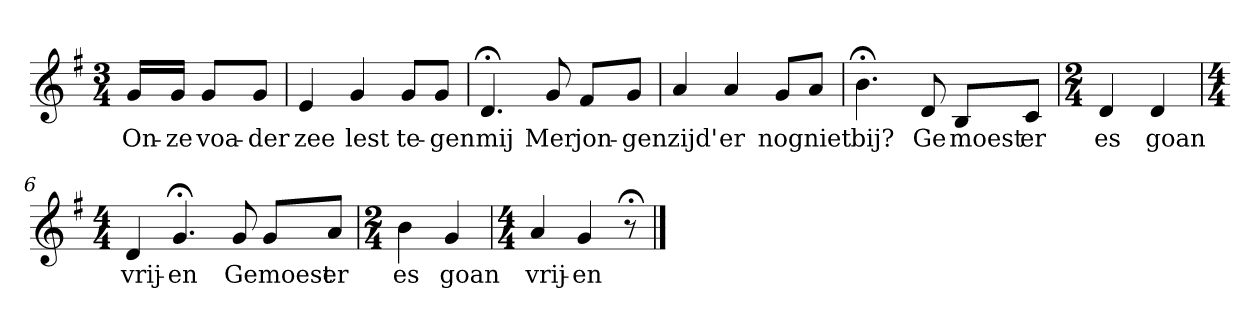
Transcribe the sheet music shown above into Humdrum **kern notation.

**kern	**text
*part1	*part1
*staff1	*staff1
*k[f#]	*
*G:	*
*M3/4	*
*MM120	*
=	=
16gLL	On-
16gJJ	-ze
8gL	voa-
8gJ	-der
=1	=1
4e	zee
4g	lest
8gL	te-
8gJ	-gen
=2	=2
4.d;<	mij
8g	Mer
8f#L	jon-
8gJ	-gen
=3	=3
4a	zijd'
4a	er
8gL	nog
8aJ	niet
=4	=4
4.b;<	bij?
8d	Ge
8BL	moest
8cJ	er
=5	=5
*M2/4	*
4d	es
4d	goan
=6	=6
*M4/4	*
4d	vrij-
4.g;<	-en
8g	Ge
8gL	moest
8aJ	er
=7	=7
*M2/4	*
4b	es
4g	goan
=8	=8
*M4/4	*
4a	vrij-
4g	-en
8r;<	.
==	==
*-	*-
